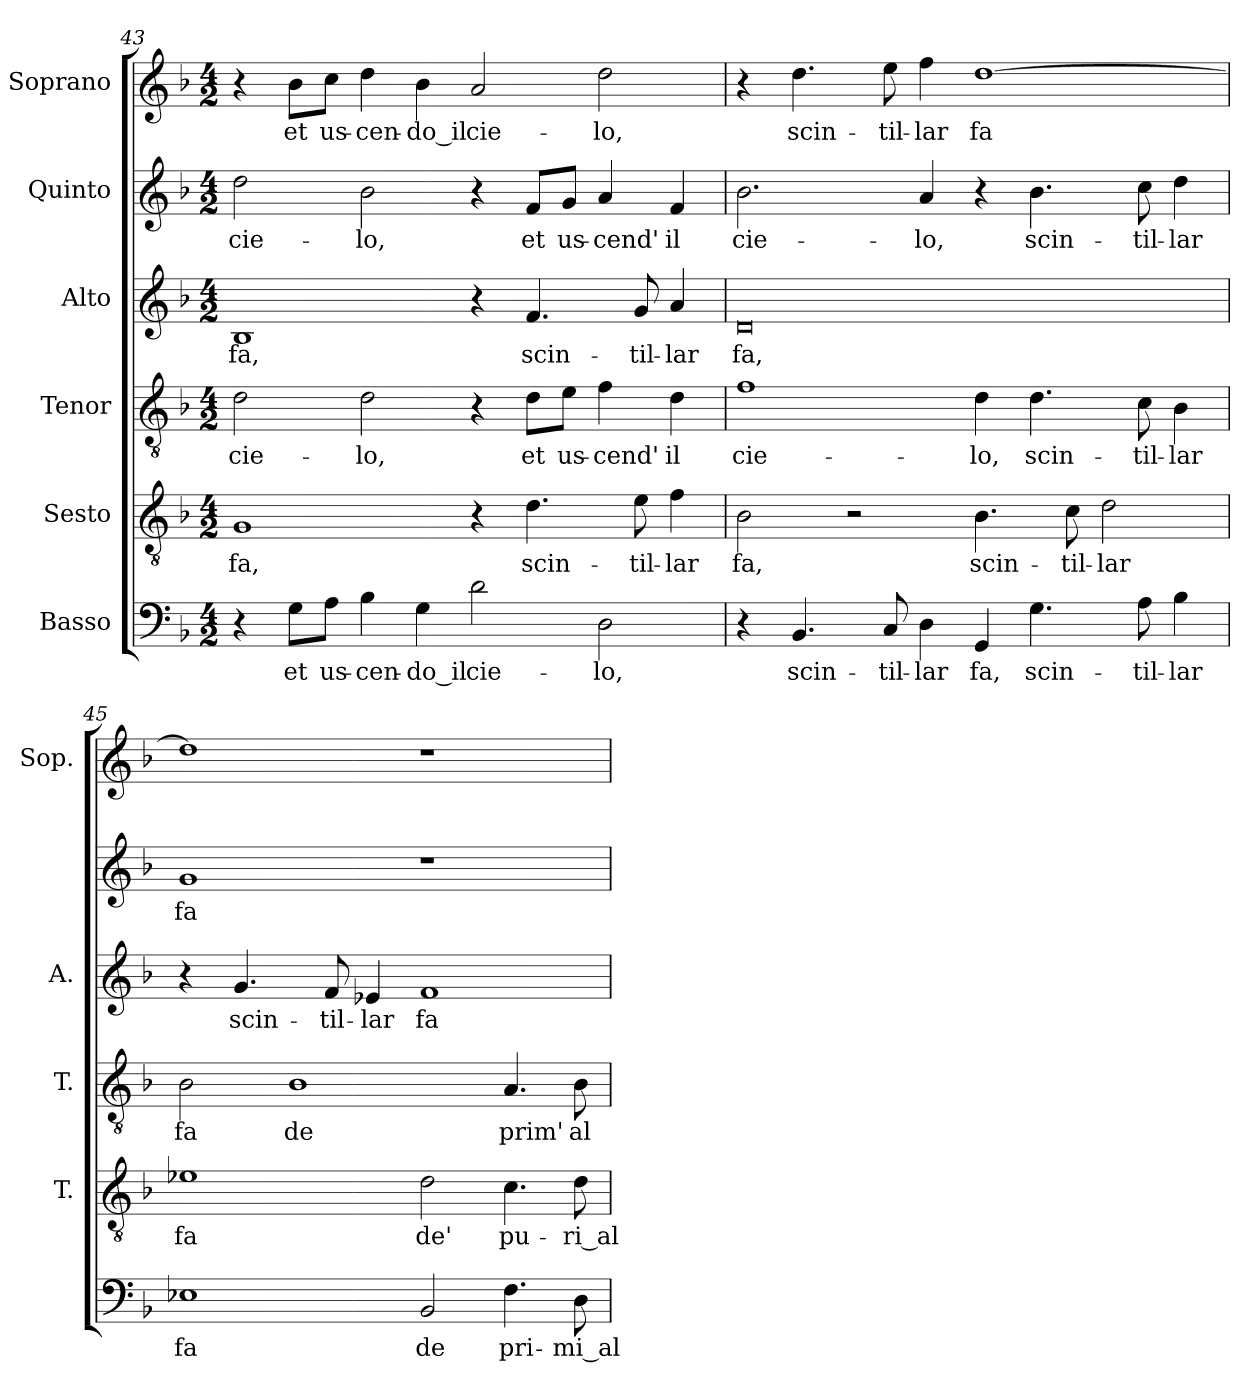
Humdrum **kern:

**kern	**text	**kern	**text	**kern	**text	**kern	**text	**kern	**text	**kern	**text
*part6	*part6	*part5	*part5	*part4	*part4	*part3	*part3	*part2	*part2	*part1	*part1
*staff6	*staff6	*staff5	*staff5	*staff4	*staff4	*staff3	*staff3	*staff2	*staff2	*staff1	*staff1
*I"Basso	*	*I"Sesto	*	*I"Tenor	*	*I"Alto	*	*I"Quinto	*	*I"Soprano	*
*	*	*I'T.	*	*I'T.	*	*I'A.	*	*	*	*I'Sop.	*
*clefF4	*	*clefGv2	*	*clefGv2	*	*clefG2	*	*clefG2	*	*clefG2	*
*	*	*ITrd7c12	*	*ITrd7c12	*	*	*	*	*	*	*
*k[b-]	*	*k[b-]	*	*k[b-]	*	*k[b-]	*	*k[b-]	*	*k[b-]	*
*F:	*	*F:	*	*F:	*	*F:	*	*F:	*	*F:	*
*M4/2	*	*M4/2	*	*M4/2	*	*M4/2	*	*M4/2	*	*M4/2	*
=43	=43	=43	=43	=43	=43	=43	=43	=43	=43	=43	=43
!	!	!	!LO:LY:b:color=#000000	!	!	!	!	!	!	!	!
!	!	!	!	!	!LO:LY:b:color=#000000	!	!	!	!	!	!
!	!	!	!	!	!	!	!LO:LY:b:color=#000000	!	!	!	!
!	!	!	!	!	!	!	!	!	!LO:LY:b:color=#000000	!	!
4r	.	1GGi	fa,	2Di\	cie-	1B-i	fa,	2ddi\	cie-	4r	.
!	!LO:LY:b:color=#000000	!	!	!	!	!	!	!	!	!	!
!	!	!	!	!	!	!	!	!	!	!	!LO:LY:b:color=#000000
8Gi\L	et	.	.	.	.	.	.	.	.	8b-i\L	et
!	!LO:LY:b:color=#000000	!	!	!	!	!	!	!	!	!	!
!	!	!	!	!	!	!	!	!	!	!	!LO:LY:b:color=#000000
8Ai\J	us-	.	.	.	.	.	.	.	.	8cci\J	us-
!	!LO:LY:b:color=#000000	!	!	!	!	!	!	!	!	!	!
!	!	!	!	!	!LO:LY:b:color=#000000	!	!	!	!	!	!
!	!	!	!	!	!	!	!	!	!LO:LY:b:color=#000000	!	!
!	!	!	!	!	!	!	!	!	!	!	!LO:LY:b:color=#000000
4B-i\	-cen-	.	.	2Di\	-lo,	.	.	2b-i\	-lo,	4ddi\	-cen-
!	!LO:LY:b:color=#000000	!	!	!	!	!	!	!	!	!	!
!	!	!	!	!	!	!	!	!	!	!	!LO:LY:b:color=#000000
4Gi\	-do_il	.	.	.	.	.	.	.	.	4b-i\	-do_il
!	!LO:LY:b:color=#000000	!	!	!	!	!	!	!	!	!	!
!	!	!	!	!	!	!	!	!	!	!	!LO:LY:b:color=#000000
2di\	cie-	4r	.	4r	.	4r	.	4r	.	2ai/	cie-
!	!	!	!LO:LY:b:color=#000000	!	!	!	!	!	!	!	!
!	!	!	!	!	!LO:LY:b:color=#000000	!	!	!	!	!	!
!	!	!	!	!	!	!	!LO:LY:b:color=#000000	!	!	!	!
!	!	!	!	!	!	!	!	!	!LO:LY:b:color=#000000	!	!
.	.	4.Di\	scin-	8Di\L	et	4.fi/	scin-	8fi/L	et	.	.
!	!	!	!	!	!LO:LY:b:color=#000000	!	!	!	!	!	!
!	!	!	!	!	!	!	!	!	!LO:LY:b:color=#000000	!	!
.	.	.	.	8Ei\J	us-	.	.	8gi/J	us-	.	.
!	!LO:LY:b:color=#000000	!	!	!	!	!	!	!	!	!	!
!	!	!	!	!	!LO:LY:b:color=#000000	!	!	!	!	!	!
!	!	!	!	!	!	!	!	!	!LO:LY:b:color=#000000	!	!
!	!	!	!	!	!	!	!	!	!	!	!LO:LY:b:color=#000000
2Di\	-lo,	.	.	4Fi\	-cend'	.	.	4ai/	-cend'	2ddi\	-lo,
!	!	!	!LO:LY:b:color=#000000	!	!	!	!	!	!	!	!
!	!	!	!	!	!	!	!LO:LY:b:color=#000000	!	!	!	!
.	.	8Ei\	-til-	.	.	8gi/	-til-	.	.	.	.
!	!	!	!LO:LY:b:color=#000000	!	!	!	!	!	!	!	!
!	!	!	!	!	!LO:LY:b:color=#000000	!	!	!	!	!	!
!	!	!	!	!	!	!	!LO:LY:b:color=#000000	!	!	!	!
!	!	!	!	!	!	!	!	!	!LO:LY:b:color=#000000	!	!
.	.	4Fi\	-lar	4Di\	il	4ai/	-lar	4fi/	il	.	.
=44	=44	=44	=44	=44	=44	=44	=44	=44	=44	=44	=44
!	!	!	!LO:LY:b:color=#000000	!	!	!	!	!	!	!	!
!	!	!	!	!	!LO:LY:b:color=#000000	!	!	!	!	!	!
!	!	!	!	!	!	!	!LO:LY:b:color=#000000	!	!	!	!
!	!	!	!	!	!	!	!	!	!LO:LY:b:color=#000000	!	!
4r	.	2BB-i\	fa,	1Fi	cie-	0di	fa,	2.b-i\	cie-	4r	.
!	!LO:LY:b:color=#000000	!	!	!	!	!	!	!	!	!	!
!	!	!	!	!	!	!	!	!	!	!	!LO:LY:b:color=#000000
4.BB-i/	scin-	.	.	.	.	.	.	.	.	4.ddi\	scin-
.	.	2r	.	.	.	.	.	.	.	.	.
!	!LO:LY:b:color=#000000	!	!	!	!	!	!	!	!	!	!
!	!	!	!	!	!	!	!	!	!	!	!LO:LY:b:color=#000000
8Ci/	-til-	.	.	.	.	.	.	.	.	8eei\	-til-
!	!LO:LY:b:color=#000000	!	!	!	!	!	!	!	!	!	!
!	!	!	!	!	!	!	!	!	!LO:LY:b:color=#000000	!	!
!	!	!	!	!	!	!	!	!	!	!	!LO:LY:b:color=#000000
4Di\	-lar	.	.	.	.	.	.	4ai/	-lo,	4ffi\	-lar
!	!LO:LY:b:color=#000000	!	!	!	!	!	!	!	!	!	!
!	!	!	!LO:LY:b:color=#000000	!	!	!	!	!	!	!	!
!	!	!	!	!	!LO:LY:b:color=#000000	!	!	!	!	!	!
!	!	!	!	!	!	!	!	!	!	!	!LO:LY:b:color=#000000
4GGi/	fa,	4.BB-i\	scin-	4Di\	-lo,	.	.	4r	.	[1ddi	fa
!	!LO:LY:b:color=#000000	!	!	!	!	!	!	!	!	!	!
!	!	!	!	!	!LO:LY:b:color=#000000	!	!	!	!	!	!
!	!	!	!	!	!	!	!	!	!LO:LY:b:color=#000000	!	!
4.Gi\	scin-	.	.	4.Di\	scin-	.	.	4.b-i\	scin-	.	.
!	!	!	!LO:LY:b:color=#000000	!	!	!	!	!	!	!	!
.	.	8Ci\	-til-	.	.	.	.	.	.	.	.
!	!	!	!LO:LY:b:color=#000000	!	!	!	!	!	!	!	!
.	.	2Di\	-lar	.	.	.	.	.	.	.	.
!	!LO:LY:b:color=#000000	!	!	!	!	!	!	!	!	!	!
!	!	!	!	!	!LO:LY:b:color=#000000	!	!	!	!	!	!
!	!	!	!	!	!	!	!	!	!LO:LY:b:color=#000000	!	!
8Ai\	-til-	.	.	8Ci\	-til-	.	.	8cci\	-til-	.	.
!	!LO:LY:b:color=#000000	!	!	!	!	!	!	!	!	!	!
!	!	!	!	!	!LO:LY:b:color=#000000	!	!	!	!	!	!
!	!	!	!	!	!	!	!	!	!LO:LY:b:color=#000000	!	!
4B-i\	-lar	.	.	4BB-i\	-lar	.	.	4ddi\	-lar	.	.
=45	=45	=45	=45	=45	=45	=45	=45	=45	=45	=45	=45
!	!LO:LY:b:color=#000000	!	!	!	!	!	!	!	!	!	!
!	!	!	!LO:LY:b:color=#000000	!	!	!	!	!	!	!	!
!	!	!	!	!	!LO:LY:b:color=#000000	!	!	!	!	!	!
!	!	!	!	!	!	!	!	!	!LO:LY:b:color=#000000	!	!
1E-Xi	fa	1E-Xi	fa	2BB-i\	fa	4r	.	1gi	fa	1ddi]	.
!	!	!	!	!	!	!	!LO:LY:b:color=#000000	!	!	!	!
.	.	.	.	.	.	4.gi/	scin-	.	.	.	.
!	!	!	!	!	!LO:LY:b:color=#000000	!	!	!	!	!	!
.	.	.	.	1BB-i	de	.	.	.	.	.	.
!	!	!	!	!	!	!	!LO:LY:b:color=#000000	!	!	!	!
.	.	.	.	.	.	8fi/	-til-	.	.	.	.
!	!	!	!	!	!	!	!LO:LY:b:color=#000000	!	!	!	!
.	.	.	.	.	.	4e-Xi/	-lar	.	.	.	.
!	!LO:LY:b:color=#000000	!	!	!	!	!	!	!	!	!	!
!	!	!	!LO:LY:b:color=#000000	!	!	!	!	!	!	!	!
!	!	!	!	!	!	!	!LO:LY:b:color=#000000	!	!	!	!
2BB-i/	de	2Di\	de'	.	.	1fi	fa	1r	.	1r	.
!	!LO:LY:b:color=#000000	!	!	!	!	!	!	!	!	!	!
!	!	!	!LO:LY:b:color=#000000	!	!	!	!	!	!	!	!
!	!	!	!	!	!LO:LY:b:color=#000000	!	!	!	!	!	!
4.Fi\	pri-	4.Ci\	pu-	4.AAi/	prim'	.	.	.	.	.	.
!	!LO:LY:b:color=#000000	!	!	!	!	!	!	!	!	!	!
!	!	!	!LO:LY:b:color=#000000	!	!	!	!	!	!	!	!
!	!	!	!	!	!LO:LY:b:color=#000000	!	!	!	!	!	!
8Di\	-mi_al-	8Di\	-ri_al-	8BB-i\	al-	.	.	.	.	.	.
=	=	=	=	=	=	=	=	=	=	=	=
*-	*-	*-	*-	*-	*-	*-	*-	*-	*-	*-	*-
